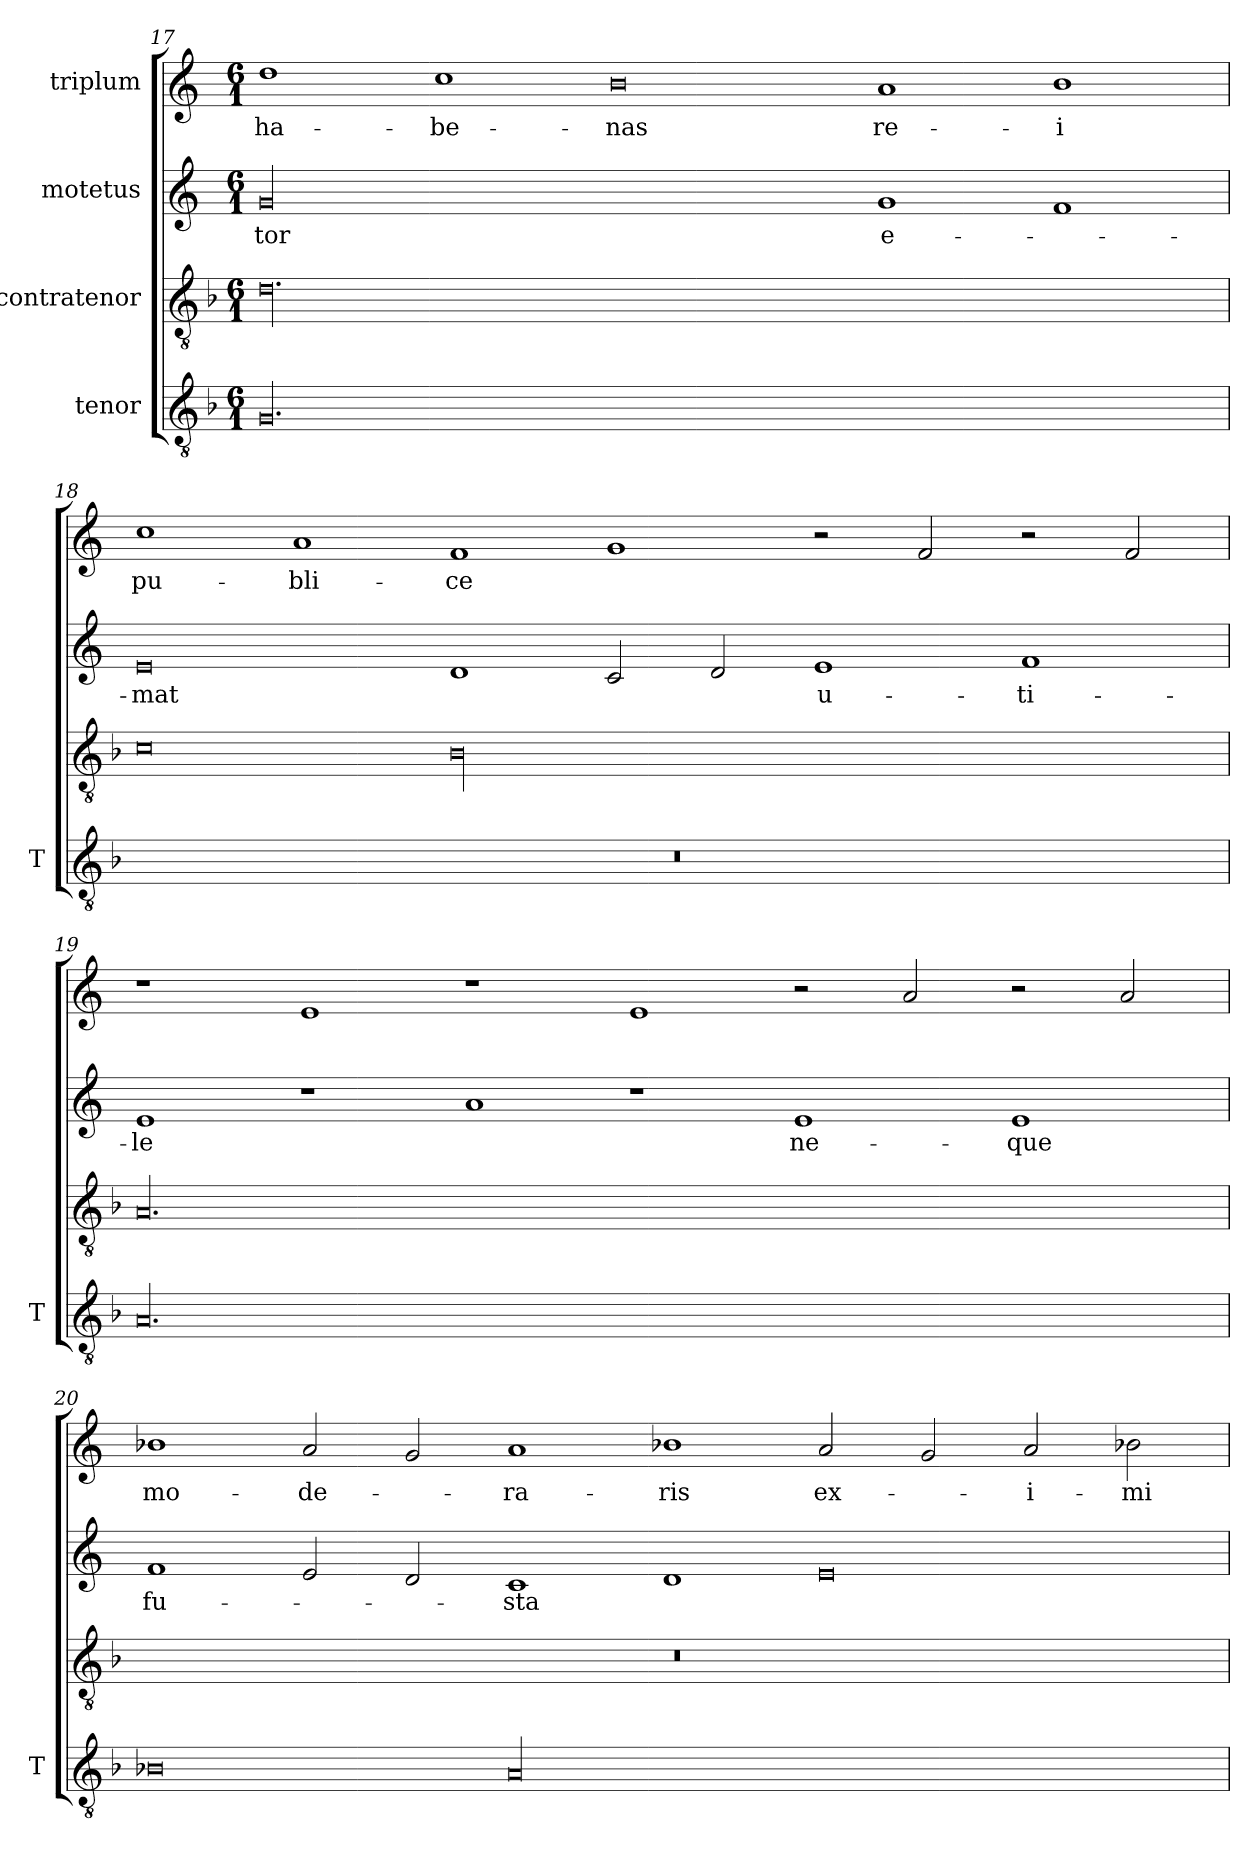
**kern	**kern	**kern	**text	**kern	**text
*part4	*part3	*part2	*part2	*part1	*part1
*staff4	*staff3	*staff2	*staff2	*staff1	*staff1
*I"tenor	*I"contratenor	*I"motetus	*	*I"triplum	*
*I'T	*	*	*	*	*
*clefGv2	*clefGv2	*clefG2	*	*clefG2	*
*k[b-]	*k[b-]	*k[]	*	*k[]	*
*F:	*F:	*C:	*	*C:	*
*M6/1	*M6/1	*M6/1	*	*M6/1	*
=17	=17	=17	=17	=17	=17
00.G/	00.d\	00g/	-tor	1dd\	ha-
.	.	.	.	1cc\	-be-
.	.	.	.	0b\	-nas
.	.	1g/	e-	1a/	re-
.	.	1f/	.	1b\	-i
!!LO:LB:g=z
=18	=18	=18	=18	=18	=18
00.r	0c\	0e/	-mat	1cc\	pu-
.	.	.	.	1a/	-bli-
.	00B-\	1d/	.	1f/	-ce
.	.	2c/	.	1g/	.
.	.	2d/	.	.	.
.	.	1e/	u-	2r	.
.	.	.	.	2f/	.
.	.	1f/	-ti-	2r	.
.	.	.	.	2f/	.
=19	=19	=19	=19	=19	=19
00.A/	00.A/	1e/	-le	1r	.
.	.	1r	.	1e/	.
.	.	1a/	.	1r	.
.	.	1r	.	1e/	.
.	.	1e/	ne-	2r	.
.	.	.	.	2a/	.
.	.	1e/	-que	2r	.
.	.	.	.	2a/	.
!!LO:LB:g=z
=20	=20	=20	=20	=20	=20
0B-X\	00.r	1f/	fu-	1b-X\	mo-
.	.	2e/	.	2a/	-de-
.	.	2d/	.	2g/	.
00A/	.	1c/	-sta	1a/	-ra-
.	.	1d/	.	1b-X\	-ris
.	.	0e/	.	2a/	ex-
.	.	.	.	2g/	.
.	.	.	.	2a/	-i-
.	.	.	.	2b-X\	-mi-
=	=	=	=	=	=
*-	*-	*-	*-	*-	*-
